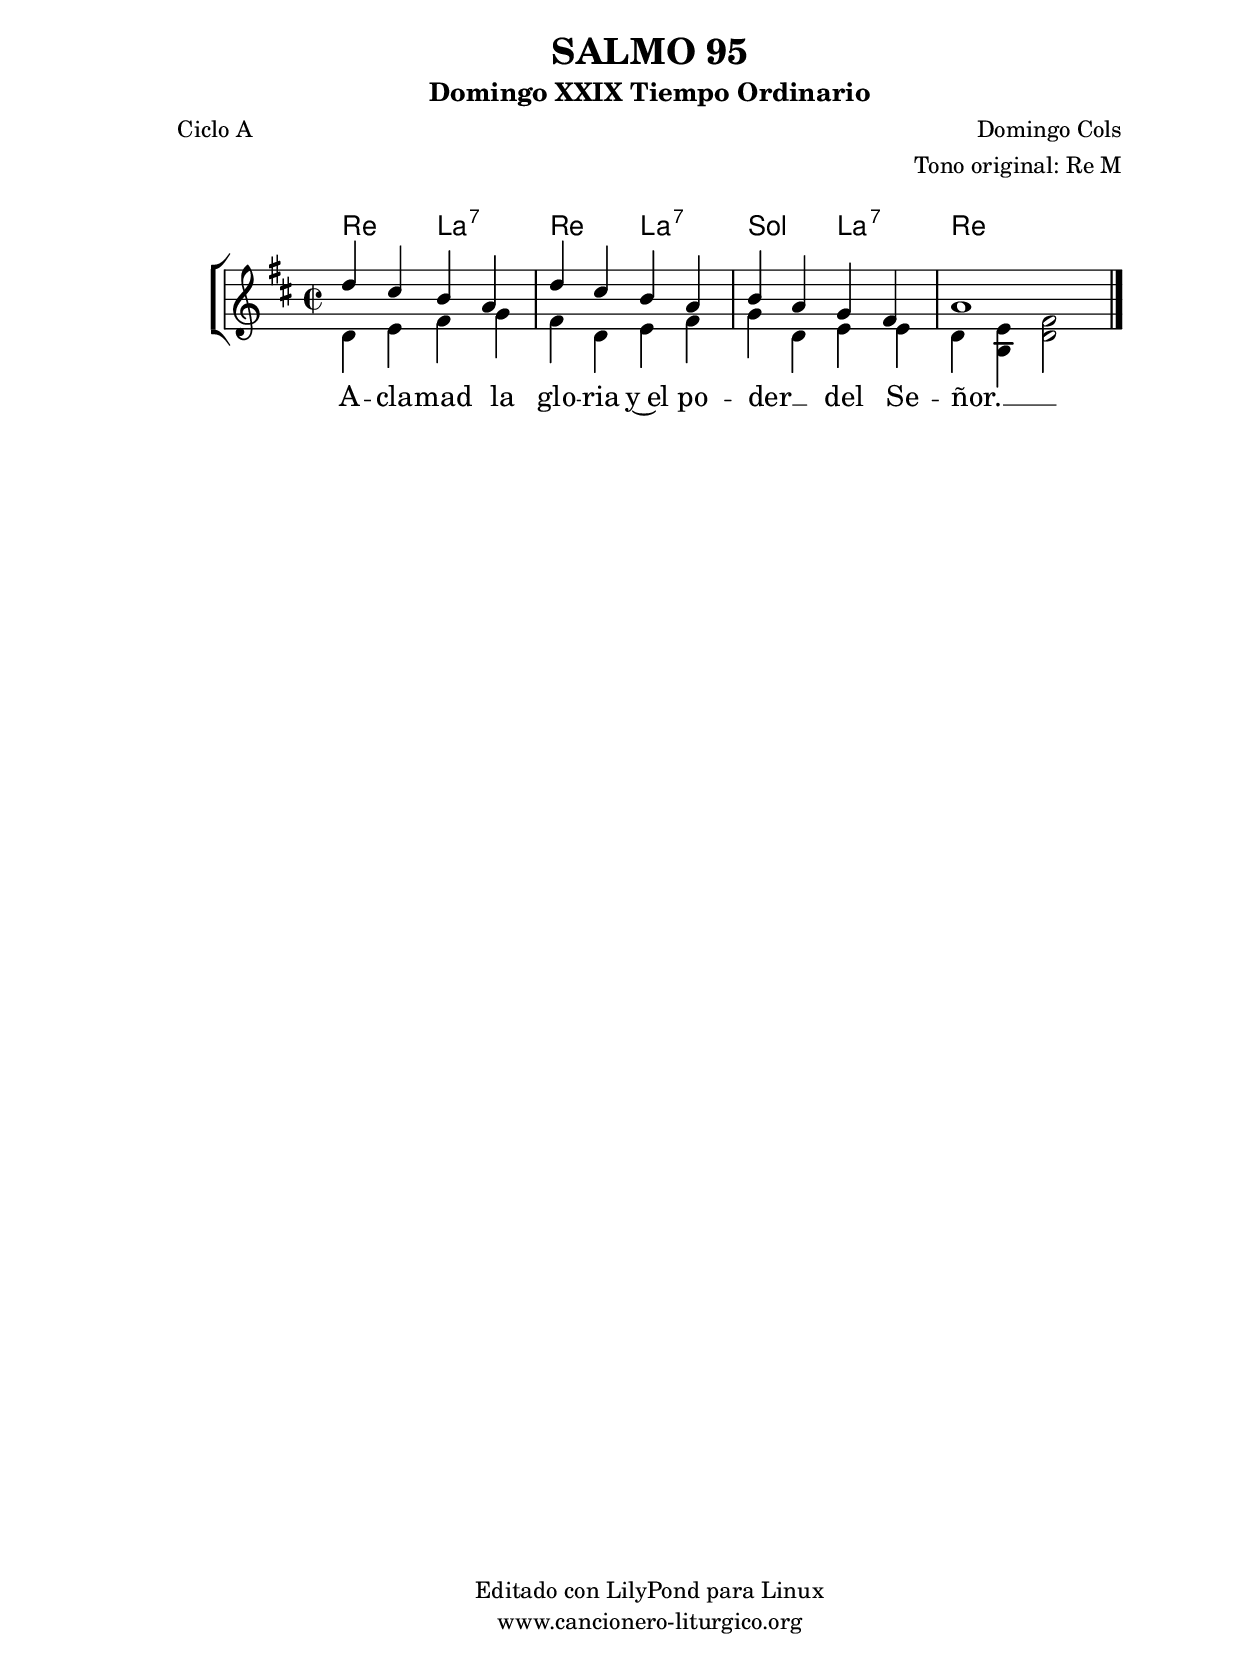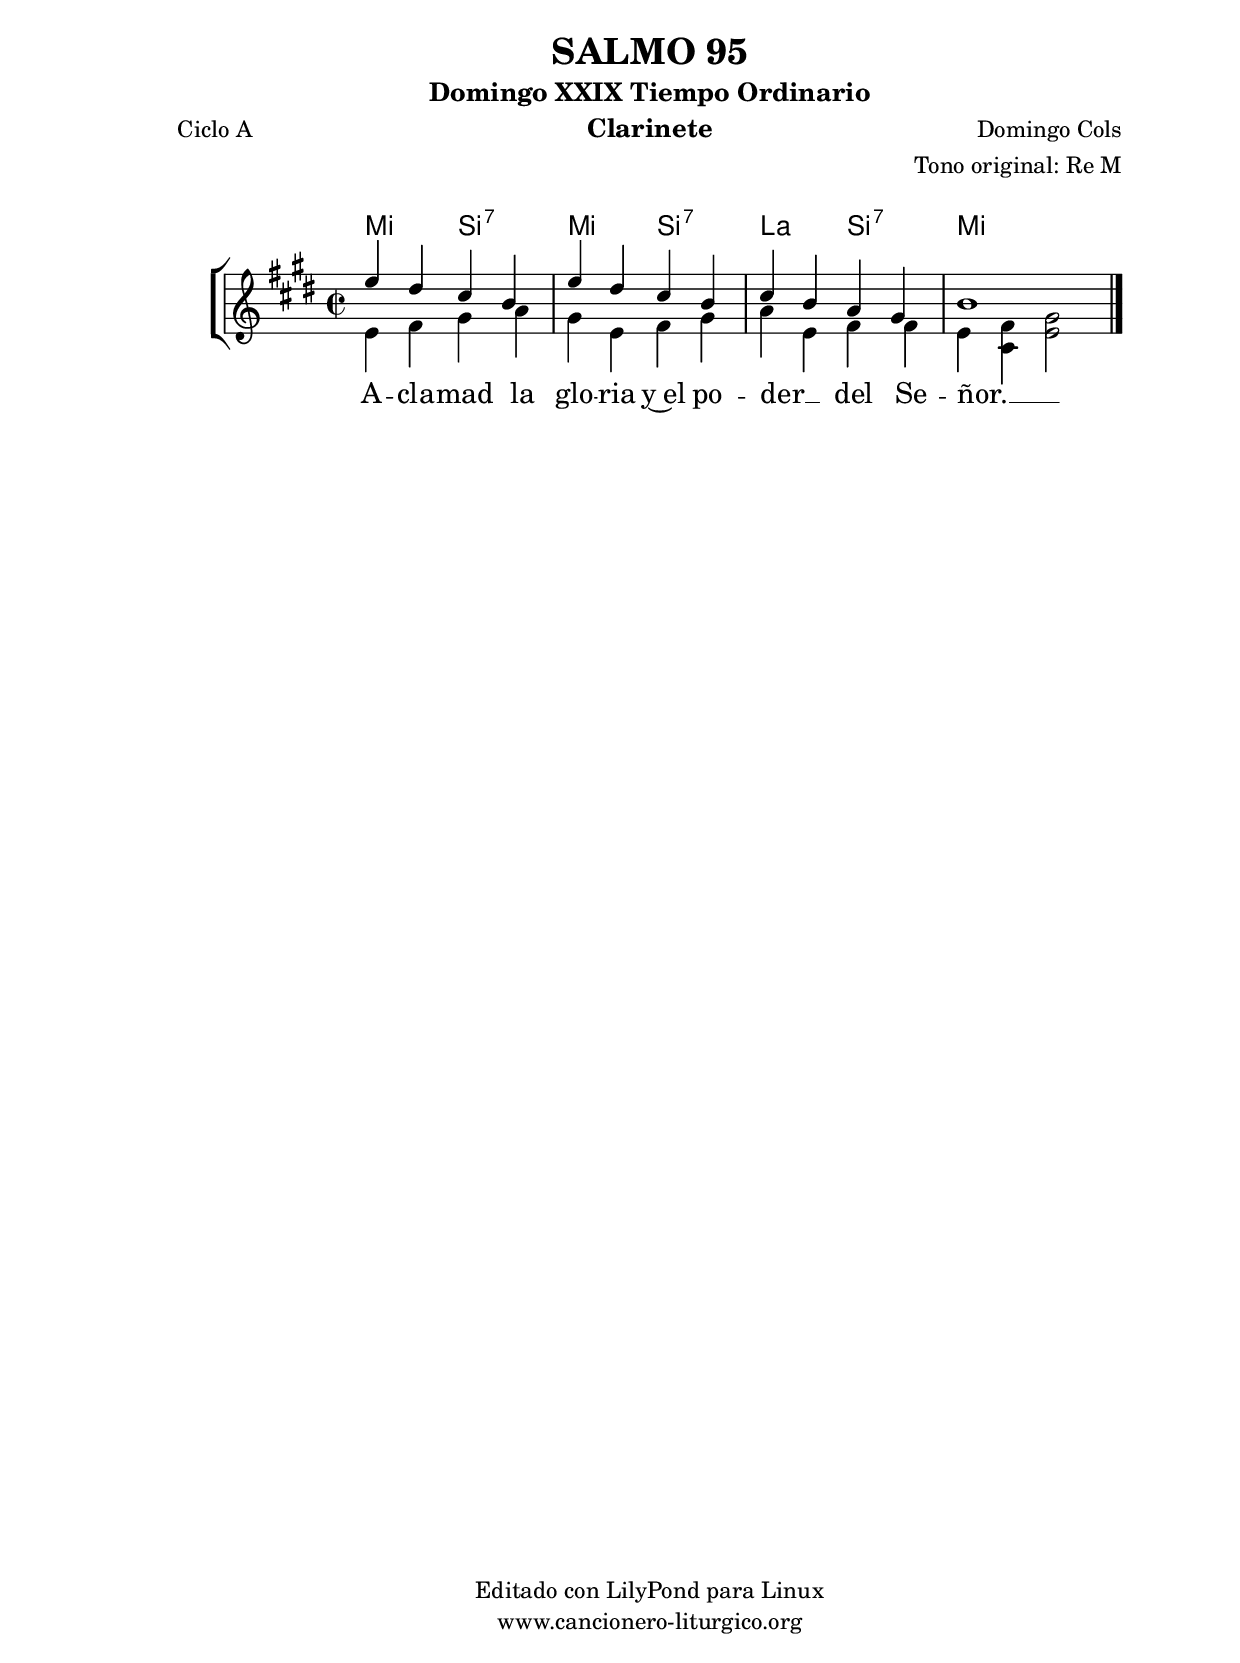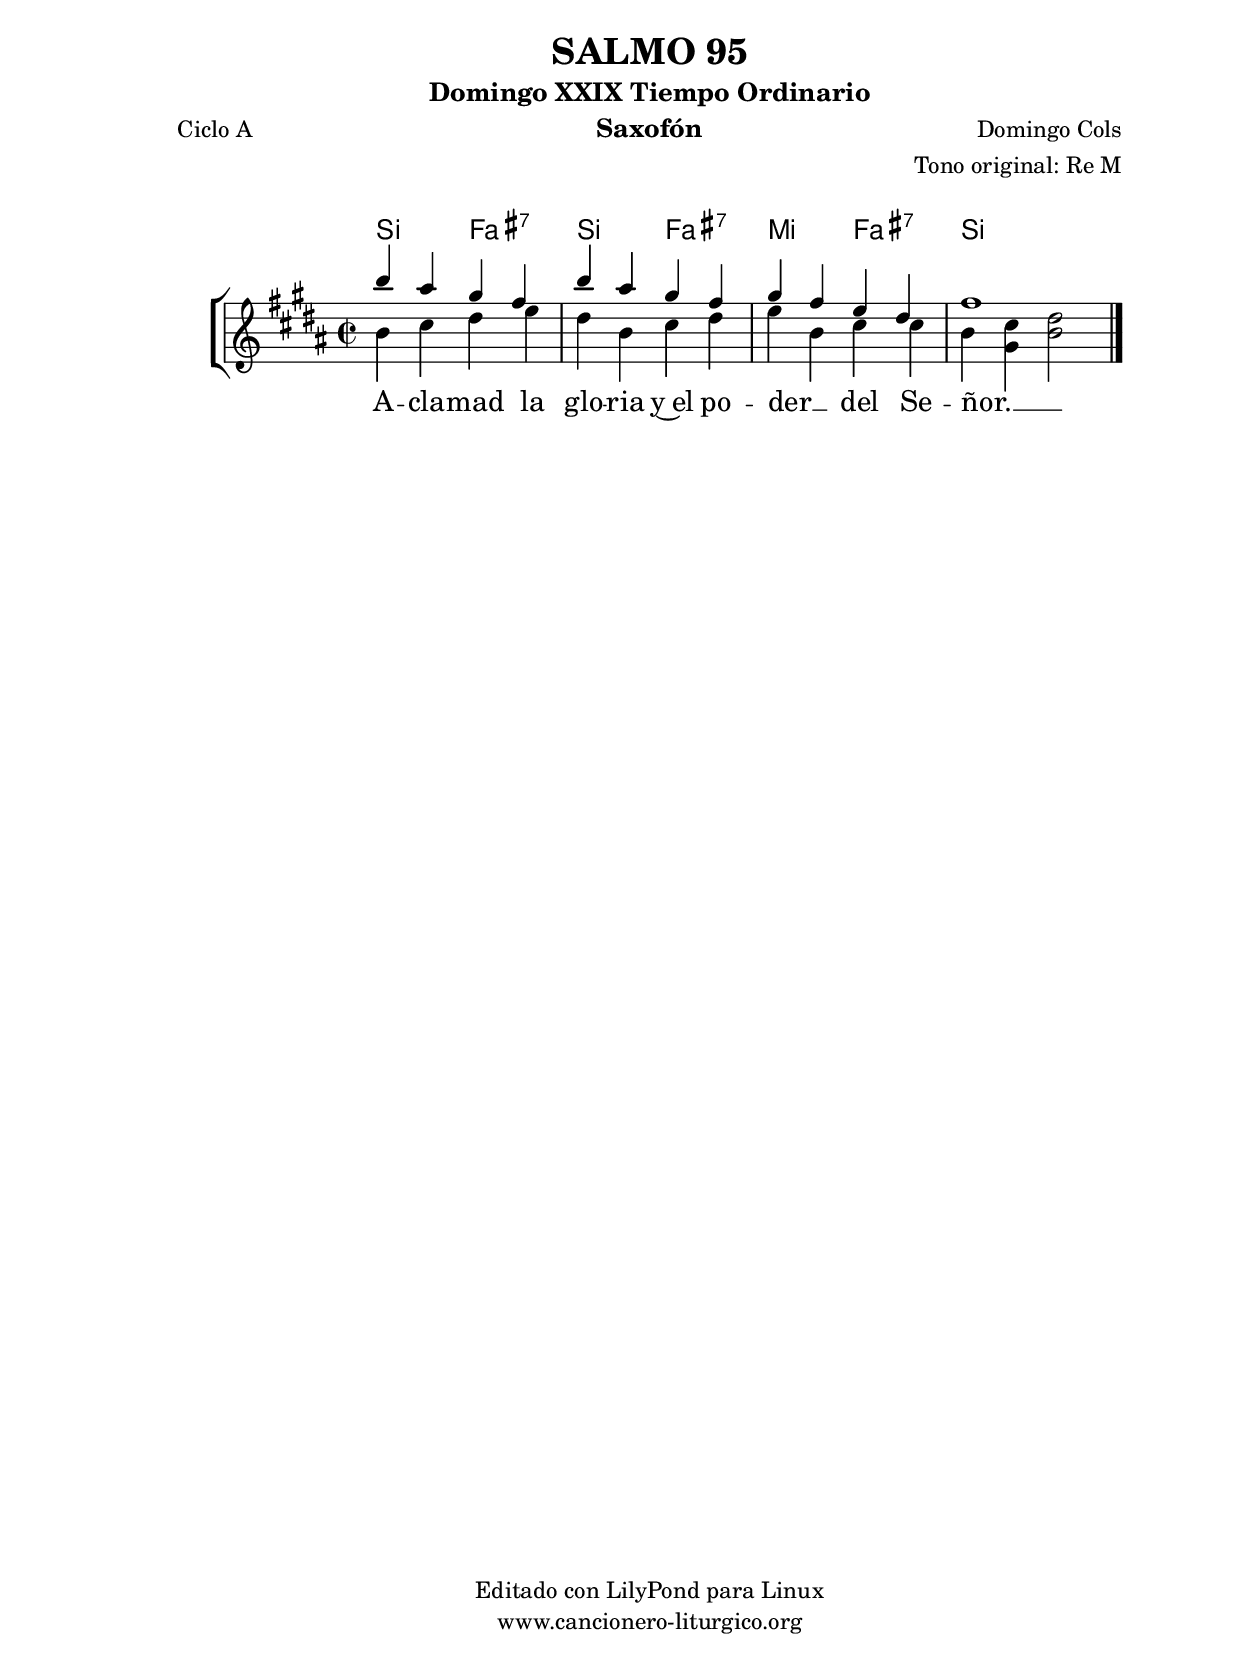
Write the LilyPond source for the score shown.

%
%para convertir .midi en .wav:
%timidity filename.midi -Ow -o finename.wav
%
%
%Para convertir de .wav a .mp3:
%lame -h -m j filename.wav
%
%
%para escuchar el midi:
%timidity nombrefichero.midi
%


%versión de lilypond para la que se ha escrito esta partitura:
\version "2.16.0"

	%Tamaño papel
	#(set-default-paper-size "a4")
	%Tamaño partitura
	#(set-global-staff-size 20)
	%No responde al pulsar sobre una nota
	#(ly:set-option 'point-and-click #f)

%parámetros del encabezamiento:
\header {
	title = "SALMO 95"
	subtitle = "Domingo XXIX Tiempo Ordinario"
	composer = "Domingo Cols"
	poet = "Ciclo A"
	meter = ""
	arranger = "Tono original: Re M"
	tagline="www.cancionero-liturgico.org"
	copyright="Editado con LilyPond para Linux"
	}

%parámetros asociados al papel:
\paper  {
	oddHeaderMarkup = \markup {\fill-line { \on-the-fly #not-first-page \fromproperty #'header:title \on-the-fly #not-first-page \fromproperty #'header:composer }}
	evenHeaderMarkup = \markup {\fill-line { \fromproperty #'header:composer \fromproperty #'header:title }}
	#(set-paper-size "a4")
	print-page-number = ##f
	first-page-number = 1
	print-first-page-number = ##f
%	head-separation = 3.0 \cm
	top-margin = 2.0 \cm
	bottom-margin = 0.5\cm
%%%	bottom-margin = -1.0\cm
	left-margin = 3.0 \cm
	line-width = 16.0 \cm 
	indent = 8\mm
	interscoreline = 2.\mm
	between-system-space = 15\mm
%	para que las partituras no llenen la hoja:
	ragged-bottom = ##t
%	idem para la última hoja:
	ragged-last-bottom = ##f
%	para que las partituras llenen el ancho del papel:
	ragged-last = ##f
	after-title-space = 2.5 \cm
%page-count=1
%system-count=8

	%Flexible Vertical Spacing
%	markup-markup-spacing =
%	#'((basic-distance . 15) (minimum-distance . 15) (padding . 3))
	markup-system-spacing =
	#'((basic-distance . 15) (minimum-distance . 15) (padding . 3))
	system-system-spacing =
	#'((basic-distance . 15) (minimum-distance . 15) (padding . 3))
	score-system-spacing =
	#'((basic-distance . 15) (minimum-distance . 15) (padding . 5))
%	top-system-spacing = % header
%	#'((basic-distance . 8) (minimum-distance . 0) (padding . 3))
%	top-markup-spacing =
%	#'((basic-distance . 20) (minimum-distance . 20) (padding . 3))
	last-bottom-spacing = % footer
	#'((basic-distance . 5) (minimum-distance . 5) (padding . 3))
%	score-markup-spacing =
%	#'((basic-distance . 16) (minimum-distance . 13) (padding . 3))

	}


%parámetros que afectan a toda la partitura:
global =  {
	%clave de sol (G):
	\clef G
	%armadura:
%	\transpose ees f
	\key d \major
	\tempo 4=120
	\set Score.tempoHideNote = ##t
	}


acordes = {
	\italianChords
	\chordmode {
%	\transpose ees f
{

d2 a:7 d a:7 g a:7 d s

	}
	}
}

melodia = 
%	\transpose ees f
{
	\relative c''{
	\time 2/2

<<
\new Voice = "arriba"
{
\voiceOne
d4 cis b a
d4 cis b a
b4 a g fis
a1
}

\new Voice = "abajo"
{
\voiceTwo
d,4 e fis g
fis4 d e fis
g4 d e e
d4 <e b> <fis d>2
}
>>

	\bar "|."
	}
	}


texto = \lyricmode {
A -- cla -- mad la glo -- ria y~el po -- der __ _ del Se -- ñor. __ _ _
	}


acordesStaff = \context ChordNames = acordesStaff <<
	\set chordChanges = ##t
	\acordes
	>>


vozStaff = \context Voice = vozStaff
\with {\consists "Ambitus_engraver"}
<<
%	\set Staff.instrumentName = ""
%	\set Staff.shortInstrumentName = ""
%	\set Staff.midiInstrument = #"clarinet"
%	\set Staff.midiInstrument = #"cello"
%	\set Staff.midiInstrument = #"flute"
	\set Staff.midiInstrument = #"electric guitar (jazz)"
%	\set Staff.midiInstrument = #"english horn"
%	\set Staff.midiInstrument = #"violin"
%	\set Staff.midiInstrument = #"glockenspiel"
	\set Staff.midiMinimumVolume = #0.7
	\set Staff.midiMaximumVolume = #0.9
	\global
	\melodia
	>>


textoStaff = \context Lyrics = textoStaff <<
	\lyricsto abajo \texto
	>>

\book {
	\score {
		\context ChoirStaff {
			\override StaffGroup.SystemStartBracket #'collapse-height = #1
			\override Score.SystemStartBar #'collapse-height = #1
			<<
			\acordesStaff
			\vozStaff
			\textoStaff
			>>
			}
		\layout {
	    		\context {
				\Lyrics
				\override LyricText #'font-size = #2
				}
	   		 \context {
				\Score
				%fontSize = #3
				\override StaffSymbol #'staff-space = #(magstep +3)
				%\override Beam #'thickness = #0.55
				%\override SpacingSpanner #'spacing-increment = #1.0
				%\override Slur #'height-limit = #1.5
				}
			}
		}
	\score {
		\unfoldRepeats
		\context ChoirStaff {
			<<
			\acordesStaff
			\vozStaff
			>>
			}
		\midi {
	  		\context {
	  			\Score
				tempoWholesPerMinute = #(ly:make-moment 70 4)
				}
			}
		}
	}

%Partitura para clarinete
#(define output-suffix "C")
\book {
	\header{
		instrument = "Clarinete"
		}
	\score {
		\context ChoirStaff {
			\override StaffGroup.SystemStartBracket #'collapse-height = #1
			\override Score.SystemStartBar #'collapse-height = #1
\transpose c d
			<<
			\acordesStaff
			\vozStaff
			\textoStaff
			>>
			}
		\layout {
	    		\context {
				\Lyrics
				\override LyricText #'font-size = #2
				}
	   		 \context {
				\Score
				%fontSize = #3
				\override StaffSymbol #'staff-space = #(magstep +3)
				%\override Beam #'thickness = #0.55
				%\override SpacingSpanner #'spacing-increment = #1.0
				%\override Slur #'height-limit = #1.5
				}
			}
		}
	}

%Partitura para saxofón
#(define output-suffix "S")
\book {
	\header{
		instrument = "Saxofón"
		}
	\score {
		\context ChoirStaff {
			\override StaffGroup.SystemStartBracket #'collapse-height = #1
			\override Score.SystemStartBar #'collapse-height = #1
\transpose c a
			<<
			\acordesStaff
			\vozStaff
			\textoStaff
			>>
			}
		\layout {
	    		\context {
				\Lyrics
				\override LyricText #'font-size = #2
				}
	   		 \context {
				\Score
				%fontSize = #3
				\override StaffSymbol #'staff-space = #(magstep +3)
				%\override Beam #'thickness = #0.55
				%\override SpacingSpanner #'spacing-increment = #1.0
				%\override Slur #'height-limit = #1.5
				}
			}
		}
	}

